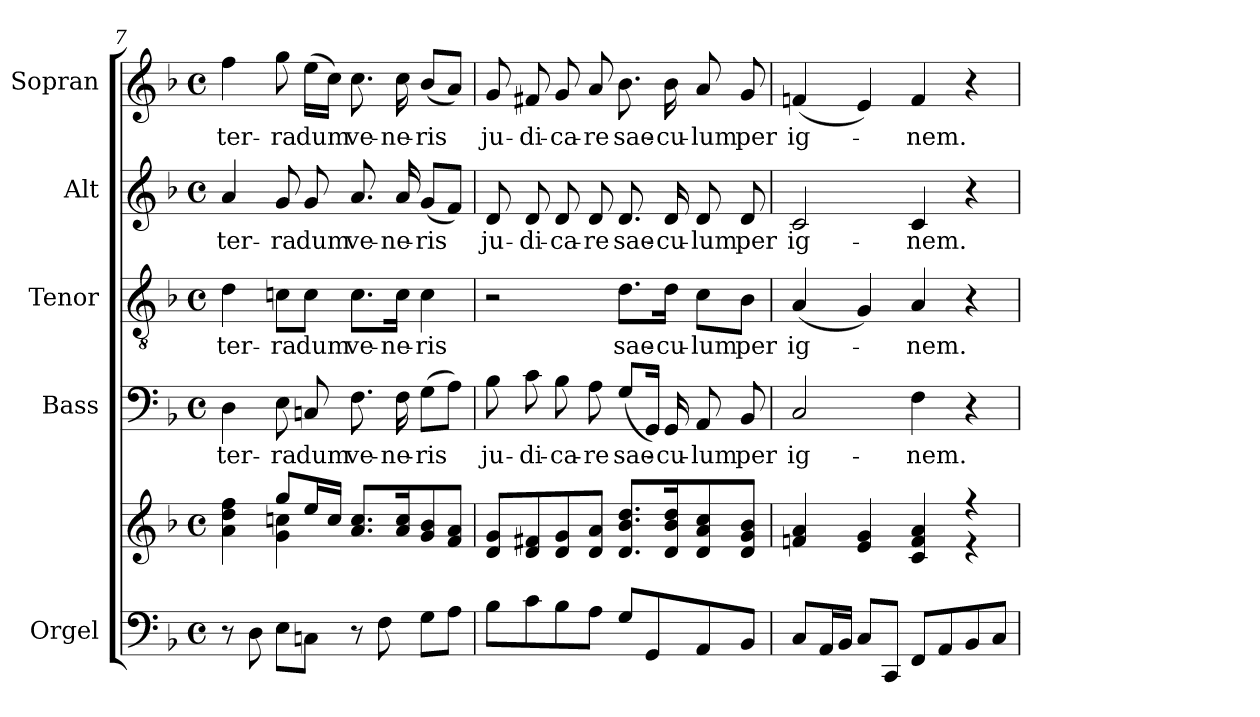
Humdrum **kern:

**kern	**kern	**kern	**text	**kern	**text	**kern	**text	**kern	**text
*part5	*part5	*part4	*part4	*part3	*part3	*part2	*part2	*part1	*part1
*staff6	*staff5	*staff4	*staff4	*staff3	*staff3	*staff2	*staff2	*staff1	*staff1
*I"Orgel	*	*I"Bass	*	*I"Tenor	*	*I"Alt	*	*I"Sopran	*
*I'Org.	*	*I'B.	*	*I'T.	*	*I'A.	*	*I'S.	*
!!LO:PB:g=z
*clefF4	*clefG2	*clefF4	*	*clefGv2	*	*clefG2	*	*clefG2	*
*	*	*	*	*ITrd7c12	*	*	*	*	*
*k[b-]	*k[b-]	*k[b-]	*	*k[b-]	*	*k[b-]	*	*k[b-]	*
*F:	*F:	*F:	*	*F:	*	*F:	*	*F:	*
*M4/4	*M4/4	*M4/4	*	*M4/4	*	*M4/4	*	*M4/4	*
*met(c)	*met(c)	*met(c)	*	*met(c)	*	*met(c)	*	*met(c)	*
=7	=7	=7	=7	=7	=7	=7	=7	=7	=7
*	*^	*	*	*	*	*	*	*	*
!	!	!	!	!LO:LY:b:color=#000000	!	!	!	!	!	!
!	!	!	!	!	!	!LO:LY:b:color=#000000	!	!	!	!
!	!	!	!	!	!	!	!	!LO:LY:b:color=#000000	!	!
!	!	!	!	!	!	!	!	!	!	!LO:LY:b:color=#000000
8r	4ai\ 4ddi 4ffi	4ryy	4Di\	ter-	4Di\	ter-	4ai/	ter-	4ffi\	ter-
8Di\	.	.	.	.	.	.	.	.	.	.
!	!	!	!	!LO:LY:b:color=#000000	!	!	!	!	!	!
!	!	!	!	!	!	!LO:LY:b:color=#000000	!	!	!	!
!	!	!	!	!	!	!	!	!LO:LY:b:color=#000000	!	!
!	!	!	!	!	!	!	!	!	!	!LO:LY:b:color=#000000
8Ei\L	8ggi/L	4gi\ 4ccni	8Ei\	-ra	8Cni\L	-ra	8gi/	-ra	8ggi\	-ra
!	!	!	!	!LO:LY:b:color=#000000	!	!	!	!	!	!
!	!	!	!	!	!	!LO:LY:b:color=#000000	!	!	!	!
!	!	!	!	!	!	!	!	!LO:LY:b:color=#000000	!	!
!	!	!	!	!	!	!	!	!	!	!LO:LY:b:color=#000000
8Cni\J	16eei/L	.	8Cni/	dum	8Ci\J	dum	8gi/	dum	(16eei\LL	dum
.	16cci/JJ	.	.	.	.	.	.	.	16cci\JJ)	.
!	!	!	!	!LO:LY:b:color=#000000	!	!	!	!	!	!
!	!	!	!	!	!	!LO:LY:b:color=#000000	!	!	!	!
!	!	!	!	!	!	!	!	!LO:LY:b:color=#000000	!	!
!	!	!	!	!	!	!	!	!	!	!LO:LY:b:color=#000000
8r	8.ai/ 8.cciL	2ryy	8.Fi\	ve-	8.Ci\L	ve-	8.ai/	ve-	8.cci\	ve-
8Fi\	.	.	.	.	.	.	.	.	.	.
!	!	!	!	!LO:LY:b:color=#000000	!	!	!	!	!	!
!	!	!	!	!	!	!LO:LY:b:color=#000000	!	!	!	!
!	!	!	!	!	!	!	!	!LO:LY:b:color=#000000	!	!
!	!	!	!	!	!	!	!	!	!	!LO:LY:b:color=#000000
.	16ai/ 16ccik	.	16Fi\	-ne-	16Ci\Jk	-ne-	16ai/	-ne-	16cci\	-ne-
!	!	!	!	!LO:LY:b:color=#000000	!	!	!	!	!	!
!	!	!	!	!	!	!LO:LY:b:color=#000000	!	!	!	!
!	!	!	!	!	!	!	!	!LO:LY:b:color=#000000	!	!
!	!	!	!	!	!	!	!	!	!	!LO:LY:b:color=#000000
8Gi\L	8gi/ 8b-i	.	(8Gi\L	-ris	4Ci\	-ris	(8gi/L	-ris	(8b-i/L	-ris
8Ai\J	8fi/ 8aiJ	.	8Ai\J)	.	.	.	8fi/J)	.	8ai/J)	.
*	*v	*v	*	*	*	*	*	*	*	*
=8	=8	=8	=8	=8	=8	=8	=8	=8	=8
!	!	!	!LO:LY:b:color=#000000	!	!	!	!	!	!
!	!	!	!	!	!	!	!LO:LY:b:color=#000000	!	!
!	!	!	!	!	!	!	!	!	!LO:LY:b:color=#000000
8B-i\L	8di/ 8giL	8B-i\	ju-	2r	.	8di/	ju-	8gi/	ju-
!	!	!	!LO:LY:b:color=#000000	!	!	!	!	!	!
!	!	!	!	!	!	!	!LO:LY:b:color=#000000	!	!
!	!	!	!	!	!	!	!	!	!LO:LY:b:color=#000000
8ci\	8di/ 8f#Xi	8ci\	-di-	.	.	8di/	-di-	8f#Xi/	-di-
!	!	!	!LO:LY:b:color=#000000	!	!	!	!	!	!
!	!	!	!	!	!	!	!LO:LY:b:color=#000000	!	!
!	!	!	!	!	!	!	!	!	!LO:LY:b:color=#000000
8B-i\	8di/ 8gi	8B-i\	-ca-	.	.	8di/	-ca-	8gi/	-ca-
!	!	!	!LO:LY:b:color=#000000	!	!	!	!	!	!
!	!	!	!	!	!	!	!LO:LY:b:color=#000000	!	!
!	!	!	!	!	!	!	!	!	!LO:LY:b:color=#000000
8Ai\J	8di/ 8aiJ	8Ai\	-re	.	.	8di/	-re	8ai/	-re
!	!	!	!LO:LY:b:color=#000000	!	!	!	!	!	!
!	!	!	!	!	!LO:LY:b:color=#000000	!	!	!	!
!	!	!	!	!	!	!	!LO:LY:b:color=#000000	!	!
!	!	!	!	!	!	!	!	!	!LO:LY:b:color=#000000
8Gi/L	8.di/ 8.b-i 8.ddiL	(8Gi/L	sae-	8.Di\L	sae-	8.di/	sae-	8.b-i\	sae-
8GGi/	.	16GGi/Jk)	.	.	.	.	.	.	.
!	!	!	!LO:LY:b:color=#000000	!	!	!	!	!	!
!	!	!	!	!	!LO:LY:b:color=#000000	!	!	!	!
!	!	!	!	!	!	!	!LO:LY:b:color=#000000	!	!
!	!	!	!	!	!	!	!	!	!LO:LY:b:color=#000000
.	16di/ 16b-i 16ddik	16GGi/	-cu-	16Di\Jk	-cu-	16di/	-cu-	16b-i\	-cu-
!	!	!	!LO:LY:b:color=#000000	!	!	!	!	!	!
!	!	!	!	!	!LO:LY:b:color=#000000	!	!	!	!
!	!	!	!	!	!	!	!LO:LY:b:color=#000000	!	!
!	!	!	!	!	!	!	!	!	!LO:LY:b:color=#000000
8AAi/	8di/ 8ai 8cci	8AAi/	-lum	8Ci\L	-lum	8di/	-lum	8ai/	-lum
!	!	!	!LO:LY:b:color=#000000	!	!	!	!	!	!
!	!	!	!	!	!LO:LY:b:color=#000000	!	!	!	!
!	!	!	!	!	!	!	!LO:LY:b:color=#000000	!	!
!	!	!	!	!	!	!	!	!	!LO:LY:b:color=#000000
8BB-i/J	8di/ 8gi 8b-iJ	8BB-i/	per	8BB-i\J	per	8di/	per	8gi/	per
=9	=9	=9	=9	=9	=9	=9	=9	=9	=9
*	*^	*	*	*	*	*	*	*	*
!	!	!	!	!LO:LY:b:color=#000000	!	!	!	!	!	!
!	!	!	!	!	!	!LO:LY:b:color=#000000	!	!	!	!
!	!	!	!	!	!	!	!	!LO:LY:b:color=#000000	!	!
!	!	!	!	!	!	!	!	!	!	!LO:LY:b:color=#000000
8Ci/L	4fni/ 4ai	2.ryy	2Ci/	ig-	(4AAi/	ig-	2ci/	ig-	(4fni/	ig-
16AAi/L	.	.	.	.	.	.	.	.	.	.
16BB-i/JJ	.	.	.	.	.	.	.	.	.	.
8Ci/L	4ei/ 4gi	.	.	.	4GGi/)	.	.	.	4ei/)	.
8CCi/J	.	.	.	.	.	.	.	.	.	.
!	!	!	!	!LO:LY:b:color=#000000	!	!	!	!	!	!
!	!	!	!	!	!	!LO:LY:b:color=#000000	!	!	!	!
!	!	!	!	!	!	!	!	!LO:LY:b:color=#000000	!	!
!	!	!	!	!	!	!	!	!	!	!LO:LY:b:color=#000000
8FFi/L	4ci/ 4fi 4ai	.	4Fi\	-nem.	4AAi/	-nem.	4ci/	-nem.	4fi/	-nem.
8AAi/	.	.	.	.	.	.	.	.	.	.
8BB-i/	4r	4r	4r	.	4r	.	4r	.	4r	.
8Ci/J	.	.	.	.	.	.	.	.	.	.
*	*v	*v	*	*	*	*	*	*	*	*
=	=	=	=	=	=	=	=	=	=
*-	*-	*-	*-	*-	*-	*-	*-	*-	*-
